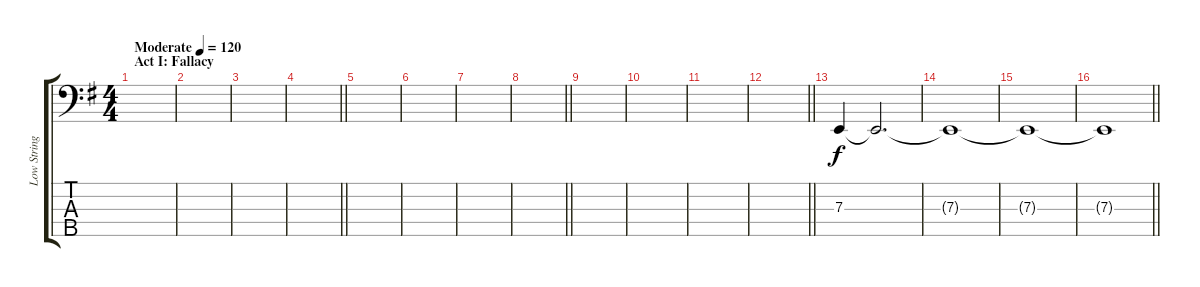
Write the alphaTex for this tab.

\track ("Low Strings Standard" "Low String") {instrument stringensemble1}
\staff {score tabs}
\tuning (G2 D2 A1 E1 B0) {hide}
\ts (4 4)
\section ("" "Act I: Fallacy")
\tempo (120 "Moderate")
\clef f4
\ks eminor
|
|
|
\barLineRight lightlight
|
|
|
|
\barLineRight lightlight
|
|
|
|
\barLineRight lightlight
|
7.3.4{volume 0} 7.3{t}.2{d volume 6} |
7.3{t}.1 |
7.3{t}.1 |
\barLineRight lightlight
7.3{t}.1
